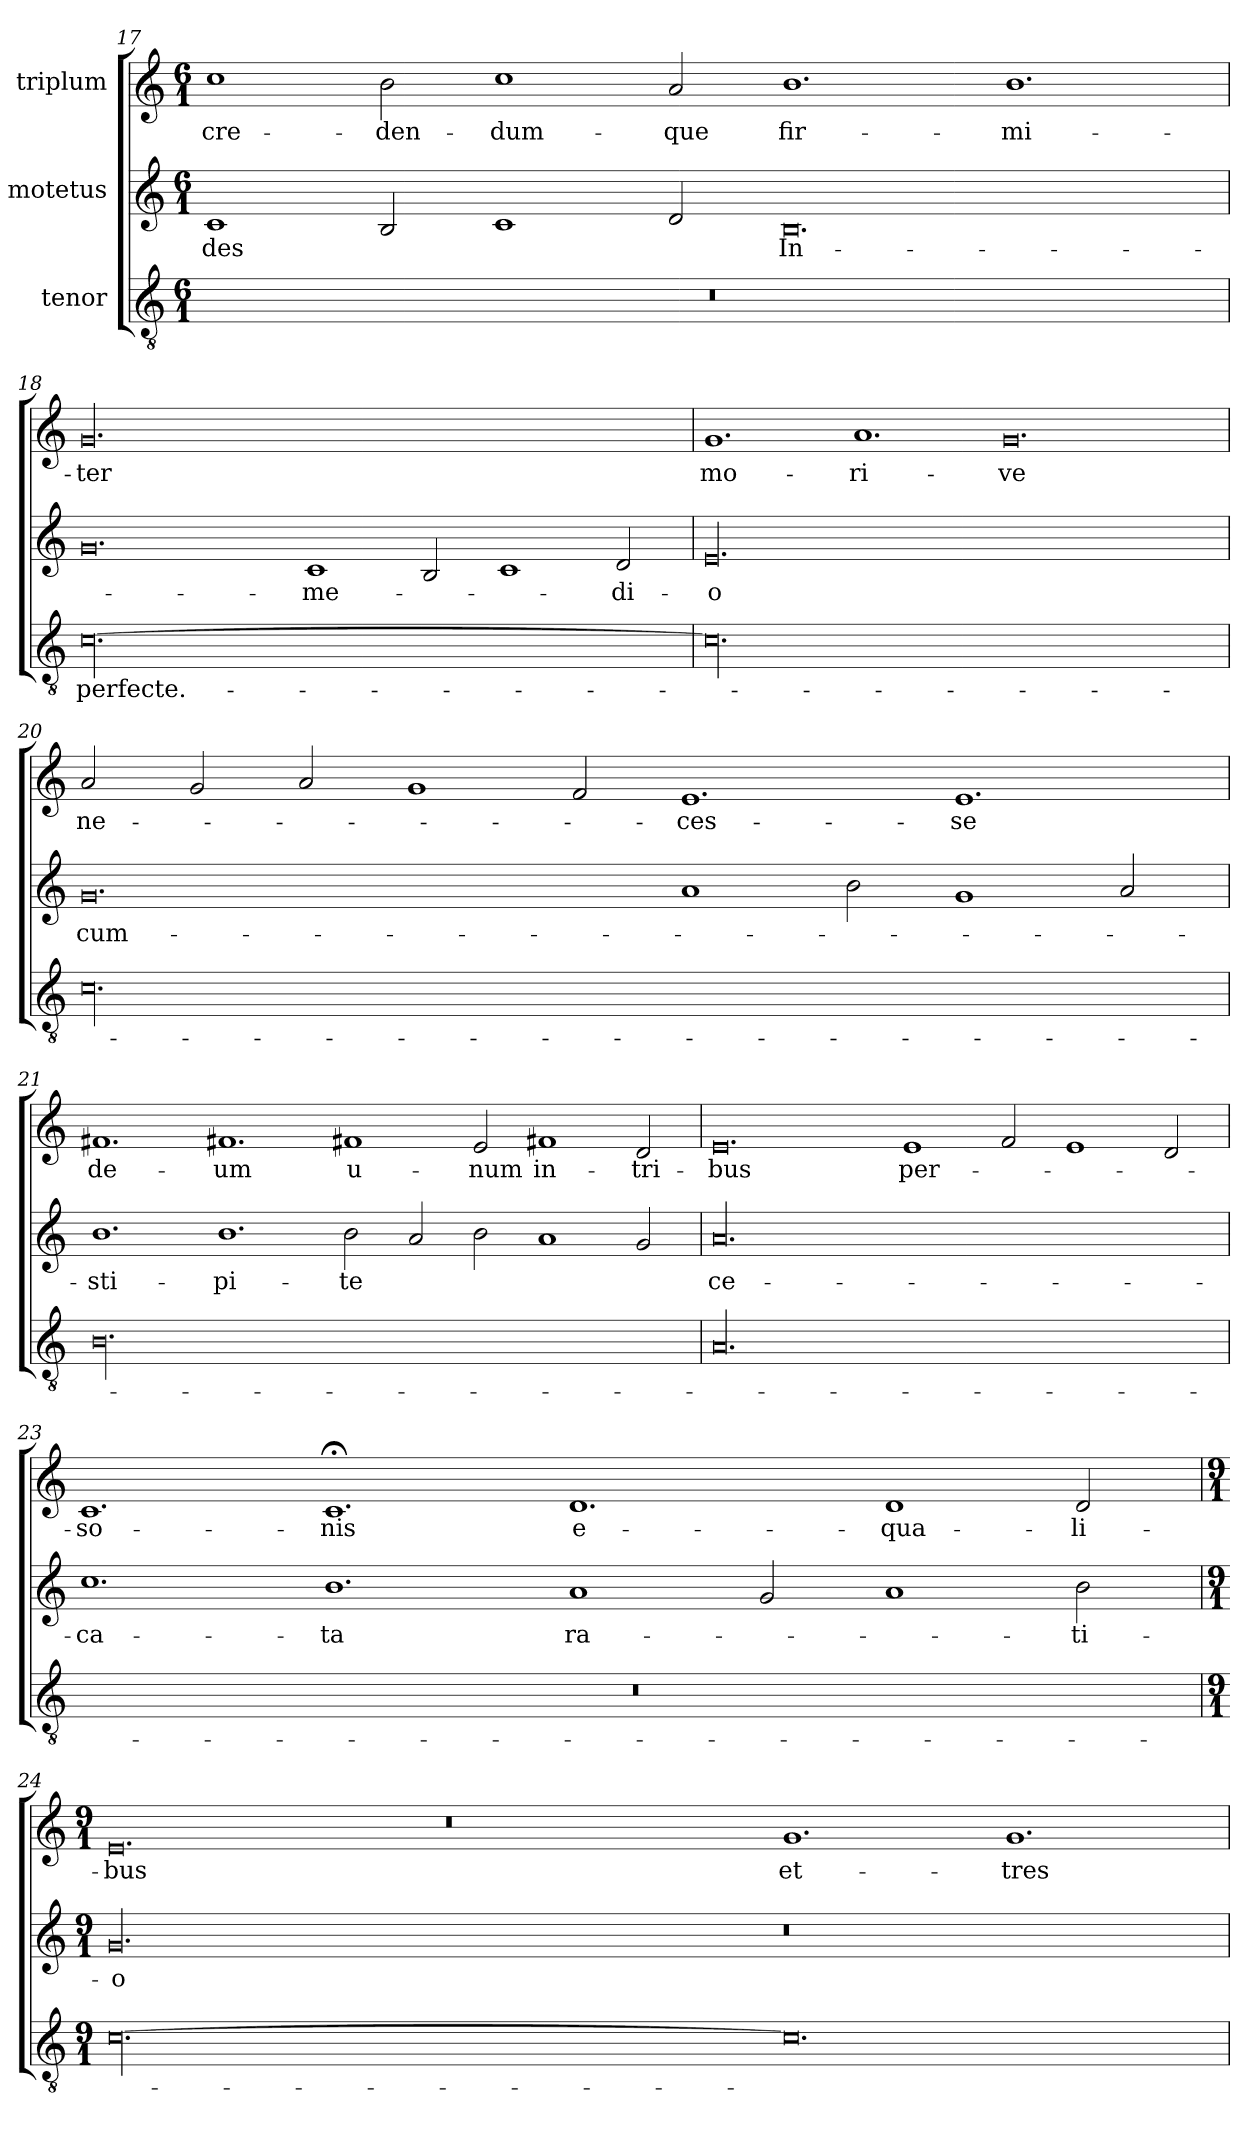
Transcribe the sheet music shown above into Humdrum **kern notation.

**kern	**text	**kern	**text	**kern	**text
*part3	*part3	*part2	*part2	*part1	*part1
*staff3	*staff3	*staff2	*staff2	*staff1	*staff1
*I"tenor	*	*I"motetus	*	*I"triplum	*
*clefGv2	*	*clefG2	*	*clefG2	*
*k[]	*	*k[]	*	*k[]	*
*C:	*	*C:	*	*C:	*
*M6/1	*	*M6/1	*	*M6/1	*
=17	=17	=17	=17	=17	=17
00.r	.	1c/	-des	1cc\	cre-
.	.	2B/	.	2b\	-den-
.	.	1c/	.	1cc\	-dum-
.	.	2d/	.	2a/	-que
.	.	0.B/	In-	1.b\	fir-
.	.	.	.	1.b\	-mi-
=18	=18	=18	=18	=18	=18
[00.c\	perfecte.-	0.g/	.	00.g/	-ter
.	.	1c/	me-	.	.
.	.	2B/	.	.	.
.	.	1c/	.	.	.
.	.	2d/	-di-	.	.
!!LO:LB:g=z
=19	=19	=19	=19	=19	=19
00.c\]	.	00.e/	-o	1.g/	mo-
.	.	.	.	1.a/	-ri-
.	.	.	.	0.g/	-ve
=20	=20	=20	=20	=20	=20
00.c\	.	0.g/	cum-	2a/	ne-
.	.	.	.	2g/	.
.	.	.	.	2a/	.
.	.	.	.	1g/	.
.	.	.	.	2f/	.
.	.	1a/	.	1.e/	-ces-
.	.	2b\	.	.	.
.	.	1g/	.	1.e/	-se
.	.	2a/	.	.	.
=21	=21	=21	=21	=21	=21
00.B\	.	1.b\	sti-	1.f#X/	de-
.	.	1.b\	-pi-	1.f#Xi/	-um
.	.	2b\	-te	1f#Xi/	u-
.	.	2a/	.	.	.
.	.	2b\	.	2e/	-num
.	.	1a/	.	1f#Xi/	in-
.	.	2g/	.	2d/	tri-
!!LO:PB:g=z
=22	=22	=22	=22	=22	=22
00.A/	.	00.a/	ce-	0.e/	-bus
.	.	.	.	1e/	per-
.	.	.	.	2f/	.
.	.	.	.	1e/	.
.	.	.	.	2d/	.
=23	=23	=23	=23	=23	=23
00.r	.	1.cc\	-ca-	1.c/	-so-
.	.	1.b\	-ta	1.c;</	-nis
.	.	1a/	ra-	1.d/	e-
.	.	2g/	.	.	.
.	.	1a/	.	1d/	-qua-
.	.	2b\	-ti-	2d/	-li-
=24	=24	=24	=24	=24	=24
*M9/1	*	*M9/1	*	*M9/1	*
[00.cj\	.	00.g/	-o	0.e/	-bus
.	.	.	.	0.r	.
0.cj\]	.	0.r	.	1.g/	et-
.	.	.	.	1.g/	tres-
=	=	=	=	=	=
*-	*-	*-	*-	*-	*-
